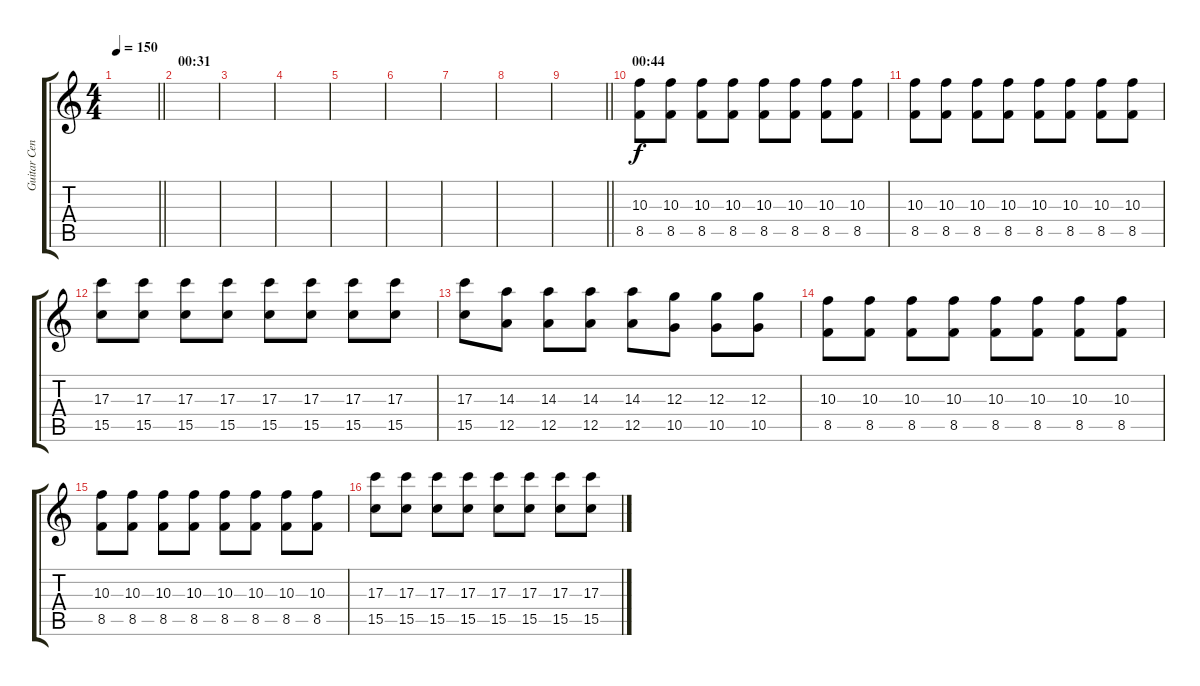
\track ("Guitar Center" "Guitar Cen") {instrument overdrivenguitar}
\staff {score tabs}
\tuning (E4 B3 G3 D3 A2 D2) {hide}
\ts (4 4)
\tempo 150
\clef g2
\barLineRight lightlight
\ks c
|
\section ("" "00:31")
|
|
|
|
|
|
|
\barLineRight lightlight
|
\section ("" "00:44")
(10.3 8.5).8 (10.3 8.5).8 (10.3 8.5).8 (10.3 8.5).8 (10.3 8.5).8 (10.3 8.5).8 (10.3 8.5).8 (10.3 8.5).8 |
(10.3 8.5).8 (10.3 8.5).8 (10.3 8.5).8 (10.3 8.5).8 (10.3 8.5).8 (10.3 8.5).8 (10.3 8.5).8 (10.3 8.5).8 |
(17.3 15.5).8 (17.3 15.5).8 (17.3 15.5).8 (17.3 15.5).8 (17.3 15.5).8 (17.3 15.5).8 (17.3 15.5).8 (17.3 15.5).8 |
(17.3 15.5).8 (14.3 12.5).8 (14.3 12.5).8 (14.3 12.5).8 (14.3 12.5).8 (12.3 10.5).8 (12.3 10.5).8 (12.3 10.5).8 |
(10.3 8.5).8 (10.3 8.5).8 (10.3 8.5).8 (10.3 8.5).8 (10.3 8.5).8 (10.3 8.5).8 (10.3 8.5).8 (10.3 8.5).8 |
(10.3 8.5).8 (10.3 8.5).8 (10.3 8.5).8 (10.3 8.5).8 (10.3 8.5).8 (10.3 8.5).8 (10.3 8.5).8 (10.3 8.5).8 |
(17.3 15.5).8 (17.3 15.5).8 (17.3 15.5).8 (17.3 15.5).8 (17.3 15.5).8 (17.3 15.5).8 (17.3 15.5).8 (17.3 15.5).8
